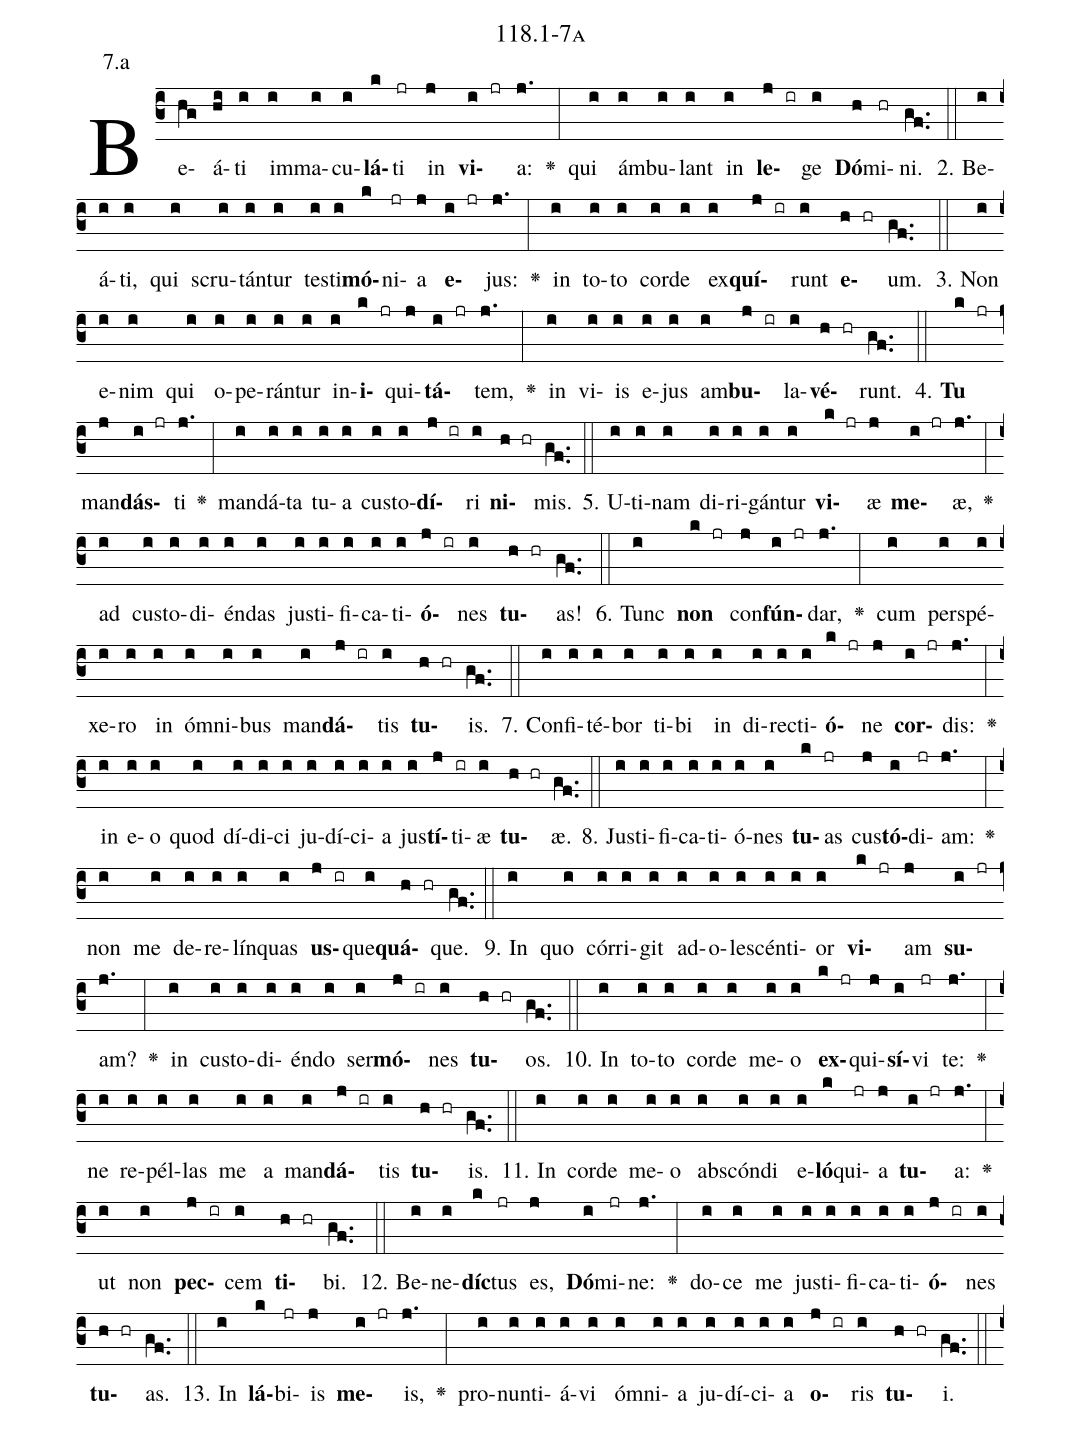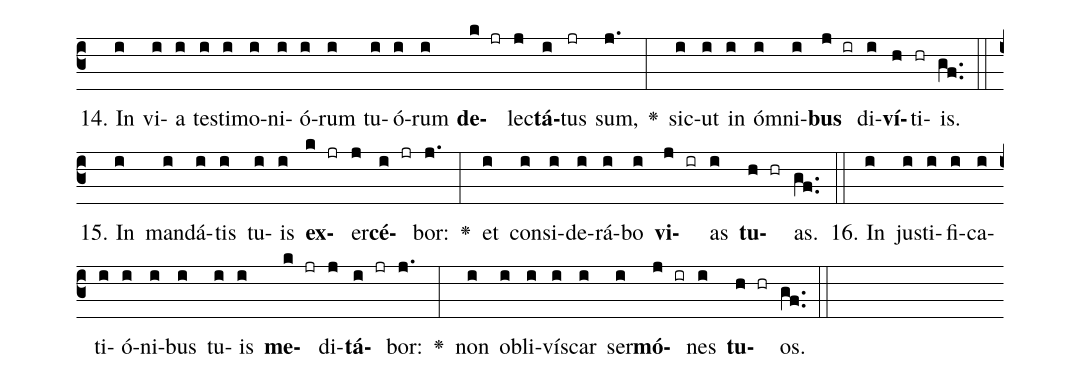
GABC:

name: 118.1-7a;
annotation: 7.a;
%%
(c3)Be(hg)á(hi)ti(i) im(i)ma(i)cu(i)<b>lá</b>(k)ti(jr) in(j) <b>vi</b>(i jr)a:(j.) <v>\greheightstar</v>(:) qui(i) ám(i)bu(i)lant(i) in(i) <b>le</b>(j ir)ge(i) <b>Dó</b>(h)mi(hr)ni.(gf..) (::)
2. Be(i)á(i)ti,(i) qui(i) scru(i)tán(i)tur(i) tes(i)ti(i)<b>mó</b>(k)ni(jr)a(j) <b>e</b>(i jr)jus:(j.) <v>\greheightstar</v>(:) in(i) to(i)to(i) cor(i)de(i) ex(i)<b>quí</b>(j ir)runt(i) <b>e</b>(h hr)um.(gf..) (::)
3. Non(i) e(i)nim(i) qui(i) o(i)pe(i)rán(i)tur(i) in(i)<b>i</b>(k jr)qui(j)<b>tá</b>(i jr)tem,(j.) <v>\greheightstar</v>(:) in(i) vi(i)is(i) e(i)jus(i) am(i)<b>bu</b>(j ir)la(i)<b>vé</b>(h hr)runt.(gf..) (::)
4. <b>Tu</b>(k jr) man(j)<b>dás</b>(i jr)ti(j.) <v>\greheightstar</v>(:) man(i)dá(i)ta(i) tu(i)a(i) cus(i)to(i)<b>dí</b>(j ir)ri(i) <b>ni</b>(h hr)mis.(gf..) (::)
5. U(i)ti(i)nam(i) di(i)ri(i)gán(i)tur(i) <b>vi</b>(k jr)æ(j) <b>me</b>(i jr)æ,(j.) <v>\greheightstar</v>(:) ad(i) cus(i)to(i)di(i)én(i)das(i) jus(i)ti(i)fi(i)ca(i)ti(i)<b>ó</b>(j ir)nes(i) <b>tu</b>(h hr)as!(gf..) (::)
6. Tunc(i) <b>non</b>(k jr) con(j)<b>fún</b>(i jr)dar,(j.) <v>\greheightstar</v>(:) cum(i) per(i)spé(i)xe(i)ro(i) in(i) óm(i)ni(i)bus(i) man(i)<b>dá</b>(j ir)tis(i) <b>tu</b>(h hr)is.(gf..) (::)
7. Con(i)fi(i)té(i)bor(i) ti(i)bi(i) in(i) di(i)rec(i)ti(i)<b>ó</b>(k jr)ne(j) <b>cor</b>(i jr)dis:(j.) <v>\greheightstar</v>(:) in(i) e(i)o(i) quod(i) dí(i)di(i)ci(i) ju(i)dí(i)ci(i)a(i) jus(i)<b>tí</b>(j)ti(ir)æ(i) <b>tu</b>(h hr)æ.(gf..) (::)
8. Jus(i)ti(i)fi(i)ca(i)ti(i)ó(i)nes(i) <b>tu</b>(k)as(jr) cus(j)<b>tó</b>(i)di(jr)am:(j.) <v>\greheightstar</v>(:) non(i) me(i) de(i)re(i)lín(i)quas(i) <b>us</b>(j ir)que(i)<b>quá</b>(h hr)que.(gf..) (::)
9. In(i) quo(i) cór(i)ri(i)git(i) ad(i)o(i)le(i)scén(i)ti(i)or(i) <b>vi</b>(k jr)am(j) <b>su</b>(i jr)am?(j.) <v>\greheightstar</v>(:) in(i) cus(i)to(i)di(i)én(i)do(i) ser(i)<b>mó</b>(j ir)nes(i) <b>tu</b>(h hr)os.(gf..) (::)
10. In(i) to(i)to(i) cor(i)de(i) me(i)o(i) <b>ex</b>(k jr)qui(j)<b>sí</b>(i)vi(jr) te:(j.) <v>\greheightstar</v>(:) ne(i) re(i)pél(i)las(i) me(i) a(i) man(i)<b>dá</b>(j ir)tis(i) <b>tu</b>(h hr)is.(gf..) (::)
11. In(i) cor(i)de(i) me(i)o(i) abs(i)cón(i)di(i) e(i)<b>ló</b>(k)qui(jr)a(j) <b>tu</b>(i jr)a:(j.) <v>\greheightstar</v>(:) ut(i) non(i) <b>pec</b>(j ir)cem(i) <b>ti</b>(h hr)bi.(gf..) (::)
12. Be(i)ne(i)<b>díc</b>(k)tus(jr) es,(j) <b>Dó</b>(i)mi(jr)ne:(j.) <v>\greheightstar</v>(:) do(i)ce(i) me(i) jus(i)ti(i)fi(i)ca(i)ti(i)<b>ó</b>(j ir)nes(i) <b>tu</b>(h hr)as.(gf..) (::)
13. In(i) <b>lá</b>(k)bi(jr)is(j) <b>me</b>(i jr)is,(j.) <v>\greheightstar</v>(:) pro(i)nun(i)ti(i)á(i)vi(i) óm(i)ni(i)a(i) ju(i)dí(i)ci(i)a(i) <b>o</b>(j ir)ris(i) <b>tu</b>(h hr)i.(gf..) (::)
14. In(i) vi(i)a(i) tes(i)ti(i)mo(i)ni(i)ó(i)rum(i) tu(i)ó(i)rum(i) <b>de</b>(k jr)lec(j)<b>tá</b>(i)tus(jr) sum,(j.) <v>\greheightstar</v>(:) sic(i)ut(i) in(i) óm(i)ni(i)<b>bus</b>(j ir) di(i)<b>ví</b>(h)ti(hr)is.(gf..) (::)
15. In(i) man(i)dá(i)tis(i) tu(i)is(i) <b>ex</b>(k jr)er(j)<b>cé</b>(i jr)bor:(j.) <v>\greheightstar</v>(:) et(i) con(i)si(i)de(i)rá(i)bo(i) <b>vi</b>(j ir)as(i) <b>tu</b>(h hr)as.(gf..) (::)
16. In(i) jus(i)ti(i)fi(i)ca(i)ti(i)ó(i)ni(i)bus(i) tu(i)is(i) <b>me</b>(k jr)di(j)<b>tá</b>(i jr)bor:(j.) <v>\greheightstar</v>(:) non(i) ob(i)li(i)vís(i)car(i) ser(i)<b>mó</b>(j ir)nes(i) <b>tu</b>(h hr)os.(gf..) (::)
